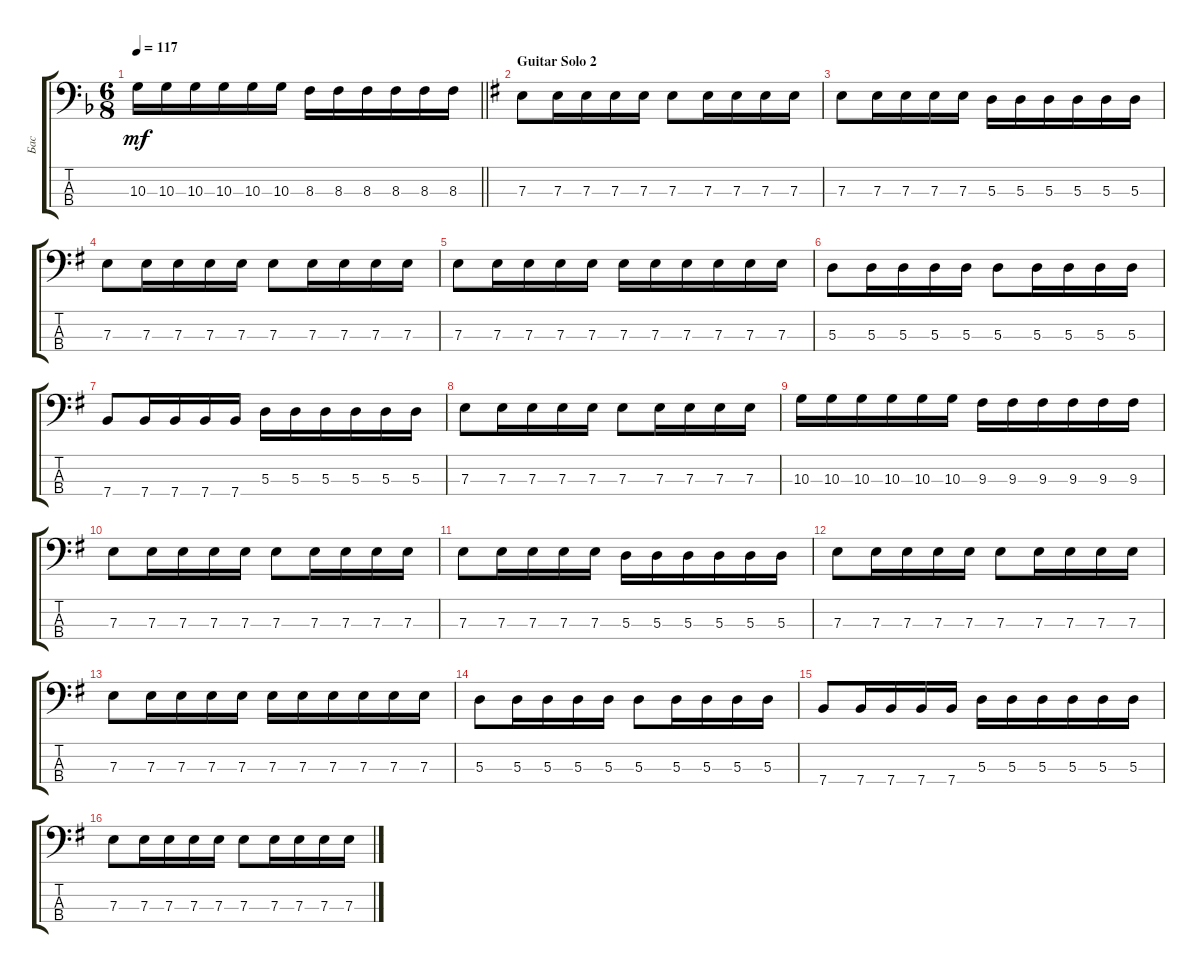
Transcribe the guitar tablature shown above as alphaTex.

\track ("Бас" "Бас") {instrument electricbassfinger}
\staff {score tabs}
\tuning (G2 D2 A1 E1) {hide}
\ts (6 8)
\tempo 117
\clef f4
\barLineRight lightlight
\ks dminor
10.3.16{dy mf} 10.3.16 10.3.16 10.3.16 10.3.16 10.3.16 8.3.16 8.3.16 8.3.16 8.3.16 8.3.16 8.3.16 |
\section ("" "Guitar Solo 2")
\ks eminor
7.3.8 7.3.16 7.3.16 7.3.16 7.3.16 7.3.8 7.3.16 7.3.16 7.3.16 7.3.16 |
7.3.8 7.3.16 7.3.16 7.3.16 7.3.16 5.3.16 5.3.16 5.3.16 5.3.16 5.3.16 5.3.16 |
7.3.8 7.3.16 7.3.16 7.3.16 7.3.16 7.3.8 7.3.16 7.3.16 7.3.16 7.3.16 |
7.3.8 7.3.16 7.3.16 7.3.16 7.3.16 7.3.16 7.3.16 7.3.16 7.3.16 7.3.16 7.3.16 |
5.3.8 5.3.16 5.3.16 5.3.16 5.3.16 5.3.8 5.3.16 5.3.16 5.3.16 5.3.16 |
7.4.8 7.4.16 7.4.16 7.4.16 7.4.16 5.3.16 5.3.16 5.3.16 5.3.16 5.3.16 5.3.16 |
7.3.8 7.3.16 7.3.16 7.3.16 7.3.16 7.3.8 7.3.16 7.3.16 7.3.16 7.3.16 |
10.3.16 10.3.16 10.3.16 10.3.16 10.3.16 10.3.16 9.3.16 9.3.16 9.3.16 9.3.16 9.3.16 9.3.16 |
7.3.8 7.3.16 7.3.16 7.3.16 7.3.16 7.3.8 7.3.16 7.3.16 7.3.16 7.3.16 |
7.3.8 7.3.16 7.3.16 7.3.16 7.3.16 5.3.16 5.3.16 5.3.16 5.3.16 5.3.16 5.3.16 |
7.3.8 7.3.16 7.3.16 7.3.16 7.3.16 7.3.8 7.3.16 7.3.16 7.3.16 7.3.16 |
7.3.8 7.3.16 7.3.16 7.3.16 7.3.16 7.3.16 7.3.16 7.3.16 7.3.16 7.3.16 7.3.16 |
5.3.8 5.3.16 5.3.16 5.3.16 5.3.16 5.3.8 5.3.16 5.3.16 5.3.16 5.3.16 |
7.4.8 7.4.16 7.4.16 7.4.16 7.4.16 5.3.16 5.3.16 5.3.16 5.3.16 5.3.16 5.3.16 |
7.3.8 7.3.16 7.3.16 7.3.16 7.3.16 7.3.8 7.3.16 7.3.16 7.3.16 7.3.16
